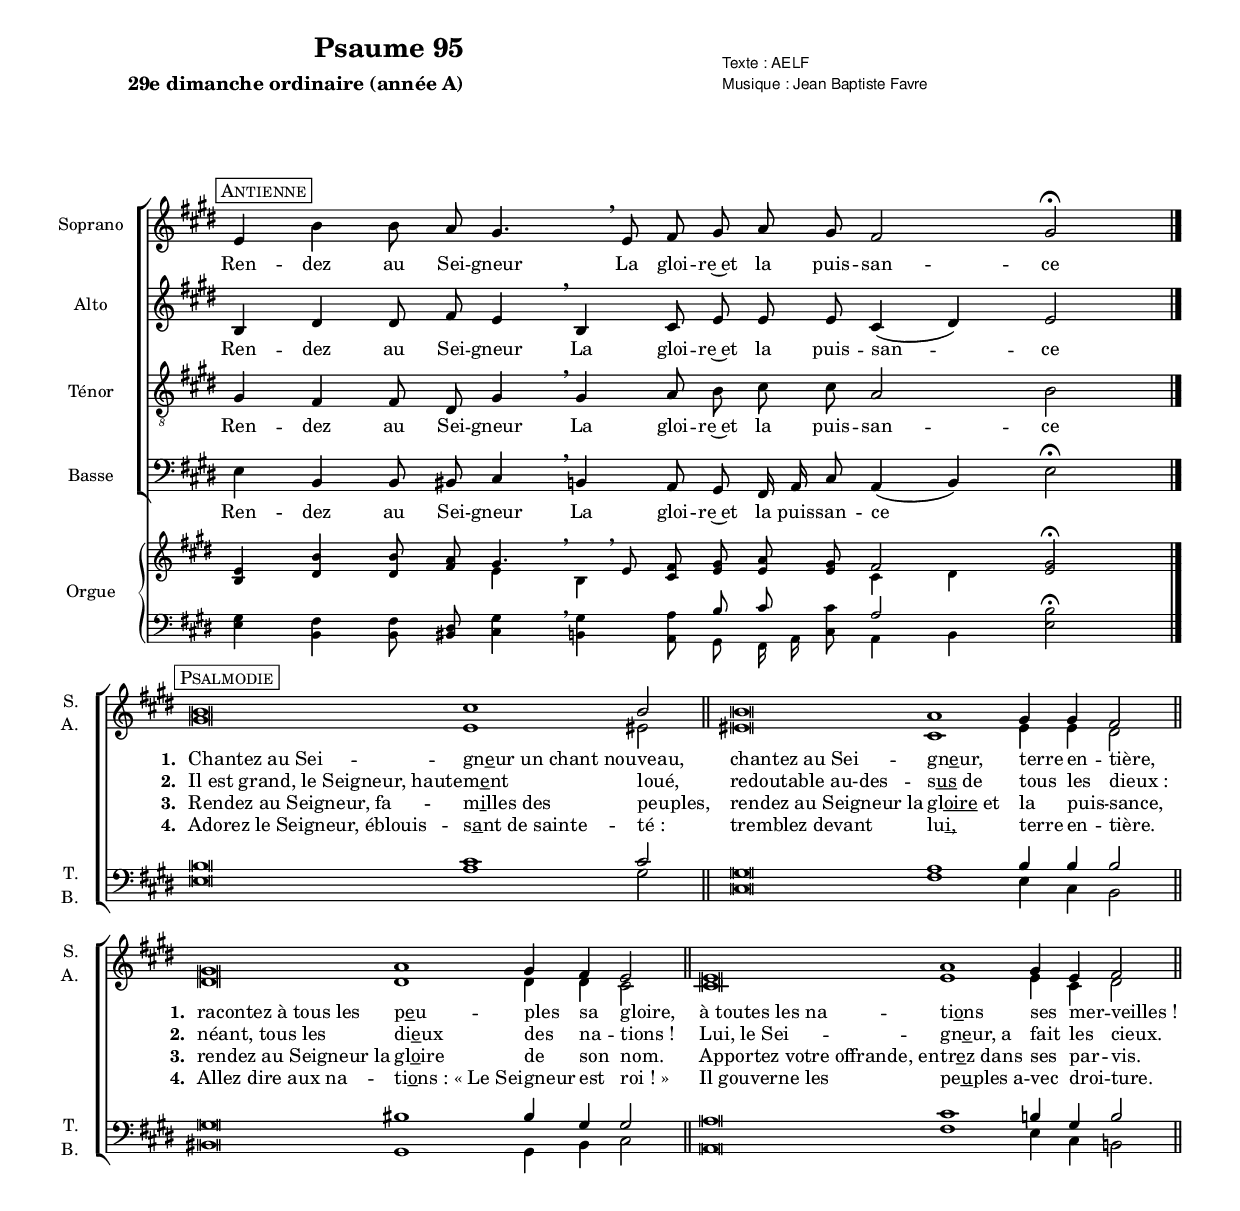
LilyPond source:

\version "2.18.2"
\language "english"
%{
  Default settings are needed at the beginning
  because they are used in antiphon & verse music definition
  You can override default values simply by declaring variables again.
%}
\include "libs/settings.ly"
% Ajust this setting to get a single page psalm
staffCustomSize = 15

title = "Psaume 95"
subtitle = "29e dimanche ordinaire (année A)"
composer = "Jean Baptiste Favre"

global = {
  \omit Staff.TimeSignature
  \cadenzaOn
  \key e \major
}

%%%%%%%%%%%%%%%%%%%%%%%%%%%%%%
%%%%%%%%%% Antiphon %%%%%%%%%%
%%%%%%%%%%%%%%%%%%%%%%%%%%%%%%

sopranoAntiphonMusic = \relative c' {
  e4 b' b8 a8 gs4. \breathe
  e8 fs gs a gs fs2 gs2 \fermata
  \bar "|." \break
  }

altoAntiphonMusic = \relative c' {
  b4 ds ds8 fs e4 \breathe
  b4 cs8 e e e cs4 (ds) e2
  }

tenorAntiphonMusic =  \relative c' {
  gs4 fs fs8 ds8 gs4 \breathe
  gs4 a8 b cs cs a2 b2
  }

bassAntiphonMusic =  \relative c {
  e4 b b8 bs8 cs4 \breathe
  b4 a8 gs fs16 a cs8 a4 (b) e2 \fermata
  }

antiphonLyrics = \lyricmode {
  Ren -- dez au Sei -- gneur
  La gloi -- re~et la puis -- san -- ce
  }

sopranoAntiphonLyrics = \antiphonLyrics
altoAntiphonLyrics = \antiphonLyrics
tenorAntiphonLyrics = \antiphonLyrics
bassAntiphonLyrics = \antiphonLyrics

%%%%%%%%%%%%%%%%%%%%%%%%%%%%%%%%%%%%%%%%%%%%%%
%%%%%%%%%%          Verses          %%%%%%%%%%
%%%%%%%%%%%%%%%%%%%%%%%%%%%%%%%%%%%%%%%%%%%%%%

% quand on a fini de rentrer la musique partout, on peut préciser
% (chez les Soprano uniquement!) les paramètres de tempo MIDI
% en utilisant \tAcce et \tRall

sopranoVerseMusic = \relative c'' {
    \caesura
    \tempoVerseAcelerando b\breve cs1 \tempoVerseRallentando b2 \bar "||" \caesura
    \tempoVerseAcelerando b\breve a1 \tempoVerseRallentando gs4 gs fs2 \bar "||" \caesura
    \tempoVerseAcelerando gs\breve a1 \tempoVerseRallentando gs4 fs e2 \bar "||" \caesura
    \tempoVerseAcelerando e\breve a1 \tempoVerseRallentando gs4 e fs2 \bar "||" \caesura
  }

altoVerseMusic = \relative c'' {
    \caesura
    gs\breve e1 es2 \bar "||" \caesura
    es\breve cs1 e4 e ds2 \bar "||" \caesura
    ds\breve ds1 ds4 ds cs2 \bar "||" \caesura
    cs\breve e1 e4 cs4 ds2 \bar "||" \caesura
  }

tenorVerseMusic = 	\relative c' {
    \caesura
    b\breve cs1 cs2 \bar "||" \caesura
    gs\breve a1 b4 b4 b2 \bar "||" \caesura
    gs\breve bs1 bs4 gs gs2 \bar "||" \caesura
    a\breve cs1 b4 gs4 b2 \bar "||" \caesura
  }

bassVerseMusic = \relative c {
    \caesura
    e\breve a1 gs2 \bar "||" \caesura
    cs,\breve fs1 e4 cs4 b2 \bar "||" \caesura
    bs\breve gs1 gs4 bs cs2 \bar "||" \caesura
    a\breve fs'1 e4 cs b2 \bar "||" \caesura
  }
%{

%}
verseOneLyrics =  \lyricmode {
    \override LyricText.self-alignment-X = #-1
    \set stanza = #"1. "
    "Chantez au Sei" -- \markup { \concat { gn \underline e ur" "un" "chant" "nou}} -- veau,
    "chantez au Sei" -- \markup { \concat { gn \underline e ur,}} terre en -- tière,
    \set stanza = #"1. "
    "racontez à tous les" \markup { \concat { p \underline e u}} -- ples sa gloire,
    "à toutes les na" -- \markup { \concat { ti \underline o ns}} ses mer -- veilles&nbsp;!
  }
verseTwoLyrics =  \lyricmode {
    \override LyricText.self-alignment-X = #-1
    \set stanza = #"2. "
    "Il est grand, le Seigneur, haute" -- \markup { \concat { m \underline e nt}} loué,
    "redoutable au-des" -- \markup { \concat { s \underline us" "de}} tous les dieux&nbsp;:
    \set stanza = #"2. "
    "néant, tous les" \markup { \concat { di \underline e ux}} des na -- tions&nbsp;!
    "Lui, le Sei" -- \markup { \concat { gn \underline e ur," "a}} fait les cieux.
  }
verseThreeLyrics =  \lyricmode {
    \override LyricText.self-alignment-X = #-1
    \set stanza = #"3. "
    "Rendez au Seigneur, fa" -- \markup { \concat { m \underline i lles" "des}} peuples,
    "rendez au Seigneur la" \markup { \concat { gl \underline oire" "et}} la puis -- sance,
    \set stanza = #"3. "
    "rendez au Seigneur la" \markup { \concat { gl \underline o ire}} de son nom.
    "Apportez votre offrande, en" -- \markup { \concat { tr \underline e z" "dans}} ses par -- vis.
  }

verseFourLyrics =  \lyricmode {
    \override LyricText.self-alignment-X = #-1
    \set stanza = #"4. "
    "Adorez le Seigneur, éblouis" -- \markup { \concat { s \underline a nt" "de" "sainte}} -- té&nbsp;:
    "tremblez devant" \markup { \concat { lu \underline i,}} terre en -- tière.
    \set stanza = #"4. "
    "Allez dire aux na" -- \markup { \concat { ti \underline o ns&nbsp;:" "«" "Le" "Sei}} -- gneur est roi&nbsp;!&nbsp;»
    "Il gouverne les" \markup { \concat { pe \underline u ples" "a}} -- vec droi -- ture.
  }

groupedVersesLyrics = <<
      \new Lyrics \lyricsto "sopranoVerseVoice" { \verseOneLyrics }
      \new Lyrics \lyricsto "sopranoVerseVoice" { \verseTwoLyrics }
      \new Lyrics \lyricsto "sopranoVerseVoice" { \verseThreeLyrics }
      \new Lyrics \lyricsto "sopranoVerseVoice" { \verseFourLyrics }
>>

%%%%%%%%%%%%%%%%%%%%%%%%%%%%%%%%%%%%%%%%%%%%%%%%%%%%%%%%%%%%%%%%%%%%%
%%%%%%%%%%%%%%%%%%%          Draw score          %%%%%%%%%%%%%%%%%%%%
%%%%%%%%%%%%%%%%%%%%%%%%%%%%%%%%%%%%%%%%%%%%%%%%%%%%%%%%%%%%%%%%%%%%%
\version "2.18.2"

antiphonText = "Antienne"
verseText = "Psalmodie"
verseTextA = "Psalmodie A"
verseTextB = "Psalmodie B"
sopranoVoiceTitle = "Soprano"
altoVoiceTitle = "Alto"
tenorVoiceTitle = "Ténor"
bassVoiceTitle = "Basse"
poetPrefix = "Texte : "
composerPrefix = "Musique : "
arangerPrefix = "Harmonisation : "

\include "libs/common.ly"
%\include "libs/layouts/dualPsalmody.ly"
\version "2.18.2"
pisteTempoPsalmodie = \silence \sopranoVerseMusic
partition = {
  <<
    \new ChoirStaff <<
      \new Staff = "Soprano" <<
        \set Staff.instrumentName = \sopranoVoiceTitle
        \new Voice = "Sop" { \dynamicUp \marqueAntiphon \clef "treble" \global \tempoAntiphon \sopranoAntiphonMusic }
        \new Lyrics \lyricsto "Sop" { \sopranoAntiphonLyrics }
      >>
      \new Staff <<
        \set Staff.instrumentName = \altoVoiceTitle
        \new Voice = "Alto" { \dynamicUp \clef "treble" \global \tempoAntiphon \altoAntiphonMusic }
        \new Lyrics \lyricsto "Alto" { \altoAntiphonLyrics }
      >>
      \new Staff <<
        \set Staff.instrumentName = \tenorVoiceTitle
        \new Voice = "Ten" { \dynamicUp \clef "treble_8" \global \tempoAntiphon \tenorAntiphonMusic }
        \new Lyrics \lyricsto "Ten" { \tenorAntiphonLyrics }
      >>
      \new Staff <<
        \set Staff.instrumentName = \bassVoiceTitle
        \new Voice = "Bass" { \dynamicUp \clef "bass" \global \tempoAntiphon \bassAntiphonMusic }
        \new Lyrics \lyricsto "Bass" { \bassAntiphonLyrics }
      >>
      \new ChoirStaff = "SopranoAlto" \with { \remove Time_signature_engraver }
      {
        \set Staff.shortInstrumentName = \markup { \right-column { "S." "A." } }
        \override Staff.VerticalAxisGroup.remove-first = ##t
        \global
        \clef treble
        \startPsalmody
        <<
          \new Voice = "sopranoVerseVoice" {
            \voiceOne { \silence \sopranoAntiphonMusic }
            \markPsalmody
            \tag #'visuel \sopranoVerseMusic
            \tag #'audio <<\sopranoVerseMusic \\ \pisteTempoVerse>>
          }
          \new Voice = "altoVerseVoice" {
            \voiceTwo { \silence \sopranoAntiphonMusic }
            \tag #'visuel \altoVerseMusic
            \tag #'audio <<\altoVerseMusic \\ \pisteTempoVerse>>
          }
        >>
      }
      \groupedVersesLyrics
      \new Staff = "TenorBass" \with { \remove Time_signature_engraver }
      {
        \set Staff.shortInstrumentName = \markup { \right-column { "T." "B." } }
        \override Staff.VerticalAxisGroup.remove-first = ##t
        \global
        \clef bass
        <<
          \new Voice = "tenorVerseVoice" {
            \voiceThree { \silence \sopranoAntiphonMusic }
            \tag #'visuel \tenorVerseMusic
            \tag #'audio <<\tenorVerseMusic \\ \pisteTempoVerse>>
          }
          \new Voice = "bassVerseVoice" {
            \voiceFour { \silence \sopranoAntiphonMusic }
            \tag #'visuel \bassVerseMusic
            \tag #'audio <<\bassVerseMusic \\ \pisteTempoVerse>>
          }
        >>
      }
    >>
    \new PianoStaff \with { \pianoProperties }
    <<
      \set PianoStaff.instrumentName = #"Orgue"
      \new Staff <<
        \set Staff.printPartCombineTexts = ##f
        \global \clef treble
        \partcombine
        << \keepWithTag #'visuel {\pianosopranoAntiphonMusic} >>
        << \keepWithTag #'visuel {\pianoaltoAntiphonMusic} >>
      >>
      \new Staff <<
        \set Staff.printPartCombineTexts = ##f
        \global \clef bass
        \partcombine
        << \keepWithTag #'visuel {\pianotenorAntiphonMusic} >>
        << \keepWithTag #'visuel {\pianobassAntiphonMusic} >>
      >>
    >>
  >>
}

%%%%%%%%%%%%% PARTITION VISUELLE %%%%%%%%%%%%%
\bookpart {
  #(set-global-staff-size staffCustomSize)
  \score {
    \keepWithTag #'visuel \partition
    \layout {
        ragged-last = ##f
        % retrait pour les noms courts de voix
        short-indent = 0.8\cm
        \context { \Staff \RemoveEmptyStaves \override NoteHead #'style = #'altdefault }
    }
    \header {
      title = \title
      subtitle = \subtitle
      composer = \composer
      composerPrefix = \composerPrefix
      poet = \poet
      poetPrefix = \poetPrefix
    }
  }
}

\book {
  \bookOutputSuffix "AllVoices"
  %%%%%%%%%%%%%%%% Voix groupées %%%%%%%%%%%%%%%%%
  \score {
    <<
      \keepWithTag #'audio \unfoldRepeats \partition
      \context Staff = "Soprano" {
        \set Score.midiMinimumVolume = #0.5
        \set Score.midiMaximumVolume = #0.7
        \set Staff.midiMinimumVolume = #0.8
        \set Staff.midiMaximumVolume = #1
      }
      \context Voice = "Soprano" {
        \set Score.midiMinimumVolume = #0.5
        \set Score.midiMaximumVolume = #0.7
        \set Staff.midiMinimumVolume = #0.8
        \set Staff.midiMaximumVolume = #1
      }
    >>
    \midi { \set midiMergeUnisons = ##t }
  }
}
\book {
  \bookOutputSuffix "Soprano"
  %%%%%%%%%%%%%%%% Voix séparées %%%%%%%%%%%%%%%%%
  \score { \unfoldRepeats
    <<
      \new ChoirStaff <<
        \new Staff <<
          \global \clef "treble"
          \new Voice = "Soprano"
          << \voiceOne { \tempoAntiphon \sopranoAntiphonMusic \startPsalmody << \sopranoVerseMusic \\ \pisteTempoVerse >> } >>
        >>
      >>
    >>
    \midi {}
  }
}
\book {
  \bookOutputSuffix "Alto"
  \score { \unfoldRepeats
    <<
      \new ChoirStaff <<
        \new Staff <<
          \global \clef "treble"
          \new Voice = "Alti"
          << \voiceOne { \tempoAntiphon \altoAntiphonMusic \startPsalmody << \altoVerseMusic \\ \pisteTempoVerse >> } >>
        >>
      >>
    >>
    \midi {}
  }
}
\book {
  \bookOutputSuffix "Tenor"
  \score { \unfoldRepeats
    <<
      \new ChoirStaff <<
        \new Staff <<
          \global \clef "treble"
          \new Voice = "Ténor"
          << \voiceOne { \tempoAntiphon \tenorAntiphonMusic \startPsalmody << \tenorVerseMusic \\ \pisteTempoVerse >> } >>
        >>
      >>
    >>
    \midi {}
  }
}
\book {
  \bookOutputSuffix "Bass"
  \score { \unfoldRepeats
    <<
      \new ChoirStaff <<
        \new Staff <<
          \global \clef "treble"
          \new Voice = "Basse"
          << \voiceOne { \tempoAntiphon \bassAntiphonMusic \startPsalmody << \bassVerseMusic \\ \pisteTempoVerse >> } >>
        >>
      >>
    >>
    \midi {}
  }
}
